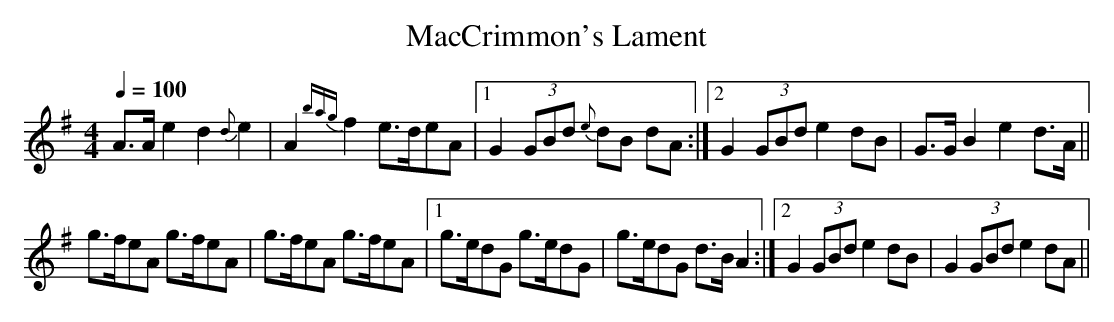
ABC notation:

X:1
T:MacCrimmon's Lament
M:4/4
L:1/8
Q:1/4=100
K:A Dorian
A>A e2 d2 {d}e2| A2 {bag}f2 e>deA|1 G2 (3GBd {e}dB dA:|2 G2 (3GBd e2 dB|
G>G B2 e2 d>A||!
g>feA g>feA| g>feA g>feA|1 g>edG g>edG| g>edG d>B A2:|2 G2 (3GBd e2 dB|
G2 (3GBd e2 dA||
